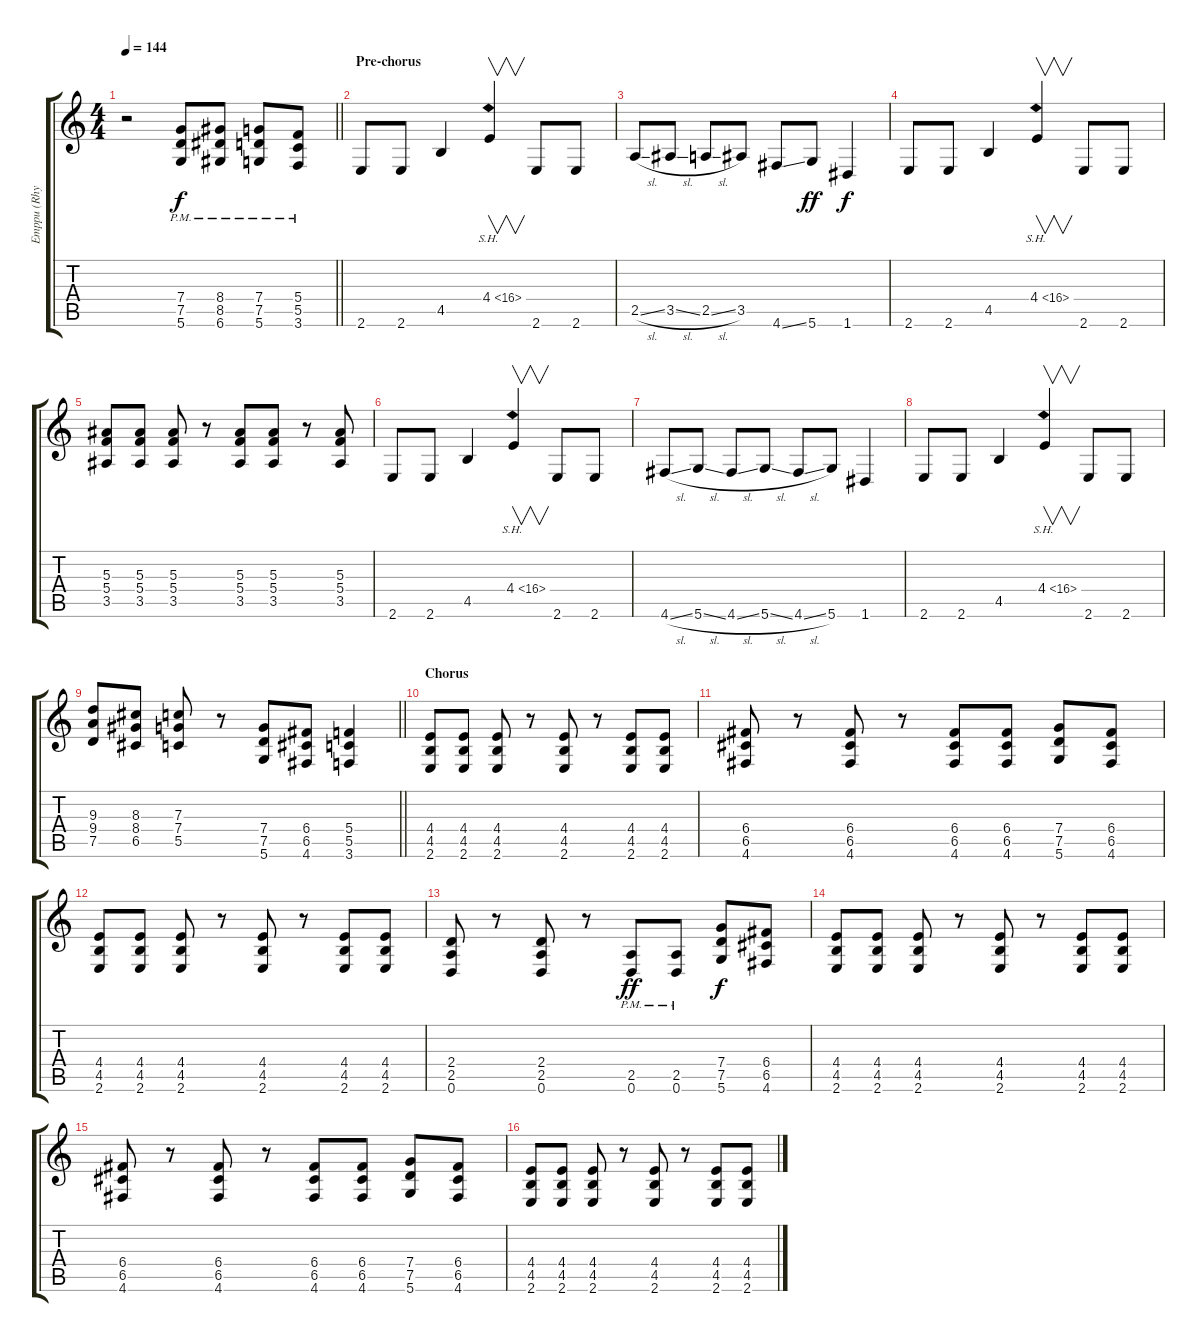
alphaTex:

\track ("Emppu (Rhytm)" "Emppu (Rhy") {instrument overdrivenguitar}
\staff {score tabs}
\tuning (D4 A3 F3 C3 G2 D2) {hide}
\ts (4 4)
\tempo 144
\clef g2
\barLineRight lightlight
\ks c
r.2{dy f} (7.4{pm} 7.5{pm} 5.6{pm}).8 (8.4{pm} 8.5{pm} 6.6{pm}).8 (7.4{pm} 7.5{pm} 5.6{pm}).8 (5.4{pm} 5.5{pm} 3.6{pm}).8 |
\section ("" "Pre-chorus")
2.6.8 2.6.8 4.5.4 4.4{sh 12}.4{v} 2.6.8 2.6.8 |
2.5{sl}.8 3.5{sl}.8 2.5{sl}.8 3.5.8 4.6{ss}.8 5.6.8{dy ff} 1.6.4{dy f} |
2.6.8 2.6.8 4.5.4 4.4{sh 12}.4{v} 2.6.8 2.6.8 |
(5.3 5.4 3.5).8 (5.3 5.4 3.5).8 (5.3 5.4 3.5).8 r.8 (5.3 5.4 3.5).8 (5.3 5.4 3.5).8 r.8 (5.3 5.4 3.5).8 |
2.6.8 2.6.8 4.5.4 4.4{sh 12}.4{v} 2.6.8 2.6.8 |
4.6{sl}.8 5.6{sl}.8 4.6{sl}.8 5.6{sl}.8 4.6{sl}.8 5.6.8 1.6.4 |
2.6.8 2.6.8 4.5.4 4.4{sh 12}.4{v} 2.6.8 2.6.8 |
\barLineRight lightlight
(9.3 9.4 7.5).8 (8.3 8.4 6.5).8 (7.3 7.4 5.5).8 r.8 (7.4 7.5 5.6).8 (6.4 6.5 4.6).8 (5.4 5.5 3.6).4 |
\section ("" "Chorus")
(4.4 4.5 2.6).8 (4.4 4.5 2.6).8 (4.4 4.5 2.6).8 r.8 (4.4 4.5 2.6).8 r.8 (4.4 4.5 2.6).8 (4.4 4.5 2.6).8 |
(6.4 6.5 4.6).8 r.8 (6.4 6.5 4.6).8 r.8 (6.4 6.5 4.6).8 (6.4 6.5 4.6).8 (7.4 7.5 5.6).8 (6.4 6.5 4.6).8 |
(4.4 4.5 2.6).8 (4.4 4.5 2.6).8 (4.4 4.5 2.6).8 r.8 (4.4 4.5 2.6).8 r.8 (4.4 4.5 2.6).8 (4.4 4.5 2.6).8 |
(2.4 2.5 0.6).8 r.8 (2.4 2.5 0.6).8 r.8 (2.5{pm} 0.6{pm}).8{dy ff} (2.5{pm} 0.6{pm}).8 (7.4 7.5 5.6).8{dy f} (6.4 6.5 4.6).8 |
(4.4 4.5 2.6).8 (4.4 4.5 2.6).8 (4.4 4.5 2.6).8 r.8 (4.4 4.5 2.6).8 r.8 (4.4 4.5 2.6).8 (4.4 4.5 2.6).8 |
(6.4 6.5 4.6).8 r.8 (6.4 6.5 4.6).8 r.8 (6.4 6.5 4.6).8 (6.4 6.5 4.6).8 (7.4 7.5 5.6).8 (6.4 6.5 4.6).8 |
(4.4 4.5 2.6).8 (4.4 4.5 2.6).8 (4.4 4.5 2.6).8 r.8 (4.4 4.5 2.6).8 r.8 (4.4 4.5 2.6).8 (4.4 4.5 2.6).8
